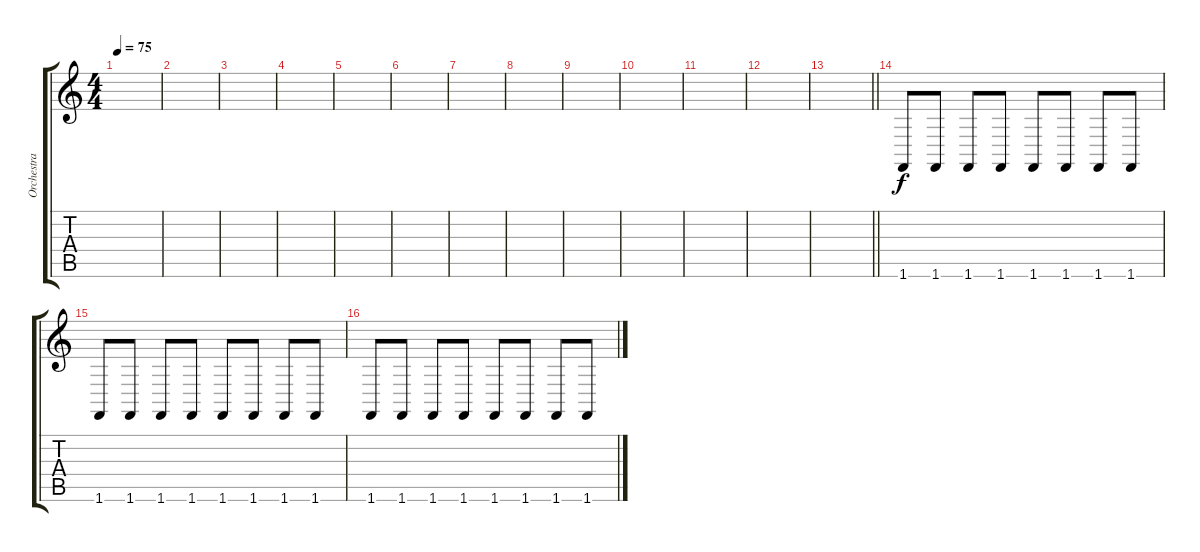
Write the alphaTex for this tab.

\track ("Orchestra" "Orchestra") {instrument applause}
\staff {score tabs}
\tuning (E4 B3 G3 D3 A2 E2) {hide}
\ts (4 4)
\tempo 75
\clef g2
\ks c
|
|
|
|
|
|
|
|
|
|
|
|
\barLineRight lightlight
|
\section ("" "")
1.6.8{volume 10 instrument taikodrum} 1.6.8 1.6.8 1.6.8 1.6.8 1.6.8 1.6.8 1.6.8 |
1.6.8 1.6.8 1.6.8 1.6.8 1.6.8 1.6.8 1.6.8 1.6.8 |
1.6.8 1.6.8 1.6.8 1.6.8 1.6.8 1.6.8 1.6.8 1.6.8
